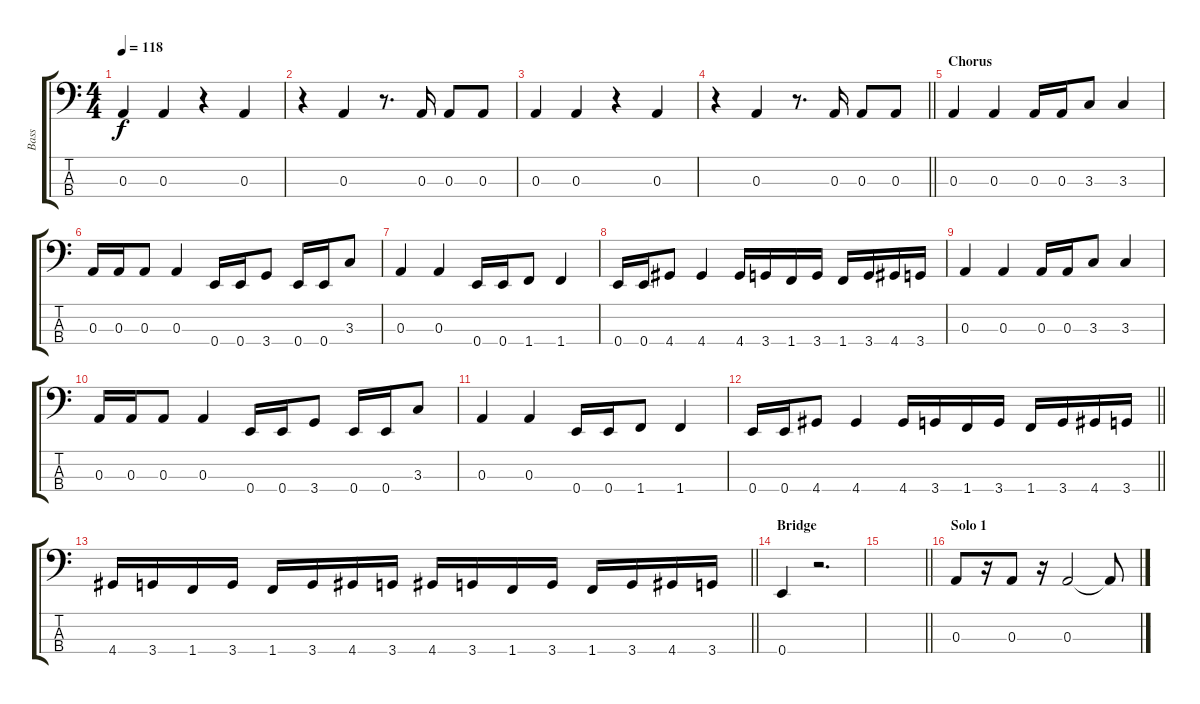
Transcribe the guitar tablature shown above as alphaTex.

\track ("Bass" "Bass") {instrument electricbassfinger}
\staff {score tabs}
\tuning (G2 D2 A1 E1) {hide}
\ts (4 4)
\tempo 118
\clef f4
\ks c
0.3.4{dy f} 0.3.4 r.4 0.3.4 |
r.4 0.3.4 r.8{d} 0.3.16 0.3.8 0.3.8 |
0.3.4 0.3.4 r.4 0.3.4 |
\barLineRight lightlight
r.4 0.3.4 r.8{d} 0.3.16 0.3.8 0.3.8 |
\section ("" "Chorus")
0.3.4 0.3.4 0.3.16 0.3.16 3.3.8 3.3.4 |
0.3.16 0.3.16 0.3.8 0.3.4 0.4.16 0.4.16 3.4.8 0.4.16 0.4.16 3.3.8 |
0.3.4 0.3.4 0.4.16 0.4.16 1.4.8 1.4.4 |
0.4.16 0.4.16 4.4.8 4.4.4 4.4.16 3.4.16 1.4.16 3.4.16 1.4.16 3.4.16 4.4.16 3.4.16 |
0.3.4 0.3.4 0.3.16 0.3.16 3.3.8 3.3.4 |
0.3.16 0.3.16 0.3.8 0.3.4 0.4.16 0.4.16 3.4.8 0.4.16 0.4.16 3.3.8 |
0.3.4 0.3.4 0.4.16 0.4.16 1.4.8 1.4.4 |
\barLineRight lightlight
0.4.16 0.4.16 4.4.8 4.4.4 4.4.16 3.4.16 1.4.16 3.4.16 1.4.16 3.4.16 4.4.16 3.4.16 |
\barLineRight lightlight
4.4.16 3.4.16 1.4.16 3.4.16 1.4.16 3.4.16 4.4.16 3.4.16 4.4.16 3.4.16 1.4.16 3.4.16 1.4.16 3.4.16 4.4.16 3.4.16 |
\section ("" "Bridge")
0.4.4 r.2{d} |
\barLineRight lightlight
|
\section ("" "Solo 1")
0.3.8 r.16 0.3.8 r.16 0.3.2 0.3{t}.8
